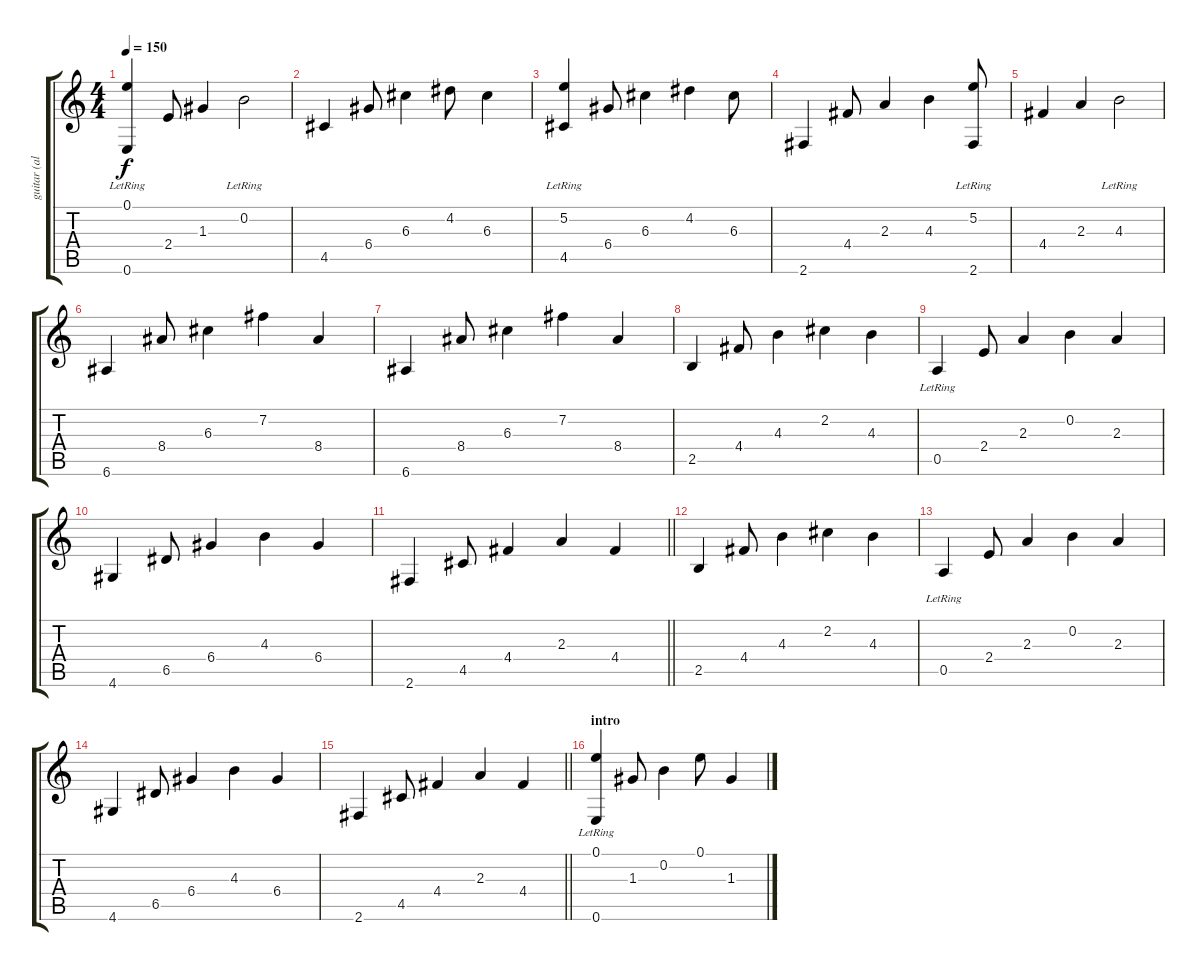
\track ("guitar (aldow)" "guitar (al") {instrument acousticguitarsteel}
\staff {score tabs}
\tuning (E4 B3 G3 D3 A2 E2) {hide}
\ts (4 4)
\tempo 150
\clef g2
\ks c
(0.1{lr} 0.6).4{dy f} 2.4.8 1.3.4 0.2{lr}.2 |
4.5.4 6.4.8 6.3.4 4.2.8 6.3.4 |
(5.2 4.5{lr}).4 6.4.8 6.3.4 4.2.4 6.3.8 |
2.6.4 4.4.8 2.3.4 4.3.4 (5.2{lr} 2.6).8 |
4.4.4 2.3.4 4.3{lr}.2 |
6.6.4 8.4.8 6.3.4 7.2.4 8.4.4 |
6.6.4 8.4.8 6.3.4 7.2.4 8.4.4 |
2.5.4 4.4.8 4.3.4 2.2.4 4.3.4 |
0.5{lr}.4 2.4.8 2.3.4 0.2.4 2.3.4 |
4.6.4 6.5.8 6.4.4 4.3.4 6.4.4 |
\barLineRight lightlight
2.6.4 4.5.8 4.4.4 2.3.4 4.4.4 |
2.5.4 4.4.8 4.3.4 2.2.4 4.3.4 |
0.5{lr}.4 2.4.8 2.3.4 0.2.4 2.3.4 |
4.6.4 6.5.8 6.4.4 4.3.4 6.4.4 |
\barLineRight lightlight
2.6.4 4.5.8 4.4.4 2.3.4 4.4.4 |
\section ("" "intro")
(0.1{lr} 0.6).4 1.3.8 0.2.4 0.1.8 1.3.4
